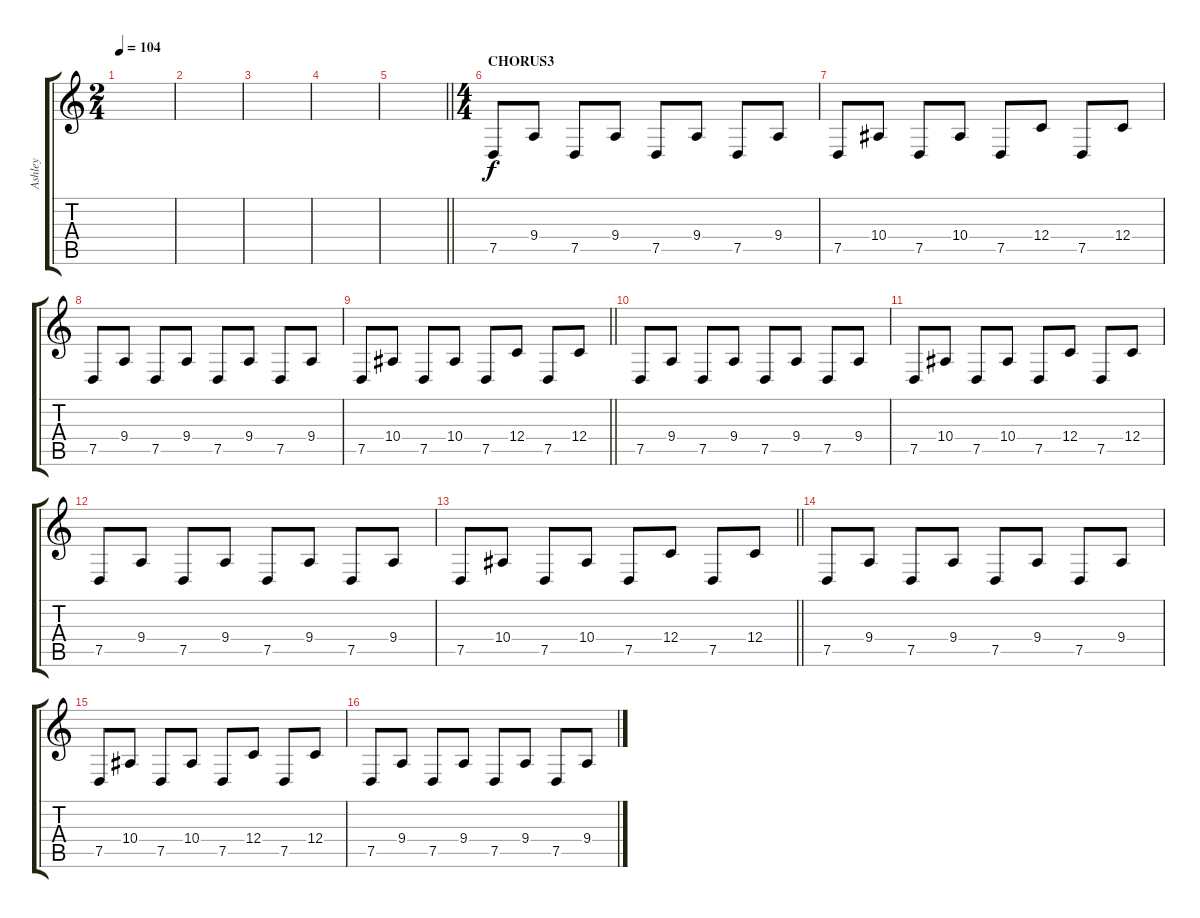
\track ("Ashley" "Ashley") {instrument stringensemble1}
\staff {score tabs}
\tuning (D4 A3 F3 C3 G2 D2) {hide}
\ts (2 4)
\tempo 104
\clef g2
\ks c
|
|
|
|
\barLineRight lightlight
|
\ts (4 4)
\section ("" "CHORUS3")
7.5.8{volume 10} 9.4.8 7.5.8 9.4.8 7.5.8 9.4.8 7.5.8 9.4.8 |
7.5.8 10.4.8 7.5.8 10.4.8 7.5.8 12.4.8 7.5.8 12.4.8 |
7.5.8 9.4.8 7.5.8 9.4.8 7.5.8 9.4.8 7.5.8 9.4.8 |
\barLineRight lightlight
7.5.8 10.4.8 7.5.8 10.4.8 7.5.8 12.4.8 7.5.8 12.4.8 |
7.5.8 9.4.8 7.5.8 9.4.8 7.5.8 9.4.8 7.5.8 9.4.8 |
7.5.8 10.4.8 7.5.8 10.4.8 7.5.8 12.4.8 7.5.8 12.4.8 |
7.5.8 9.4.8 7.5.8 9.4.8 7.5.8 9.4.8 7.5.8 9.4.8 |
\barLineRight lightlight
7.5.8 10.4.8 7.5.8 10.4.8 7.5.8 12.4.8 7.5.8 12.4.8 |
7.5.8 9.4.8 7.5.8 9.4.8 7.5.8 9.4.8 7.5.8 9.4.8 |
7.5.8 10.4.8 7.5.8 10.4.8 7.5.8 12.4.8 7.5.8 12.4.8 |
7.5.8 9.4.8 7.5.8 9.4.8 7.5.8 9.4.8 7.5.8 9.4.8
